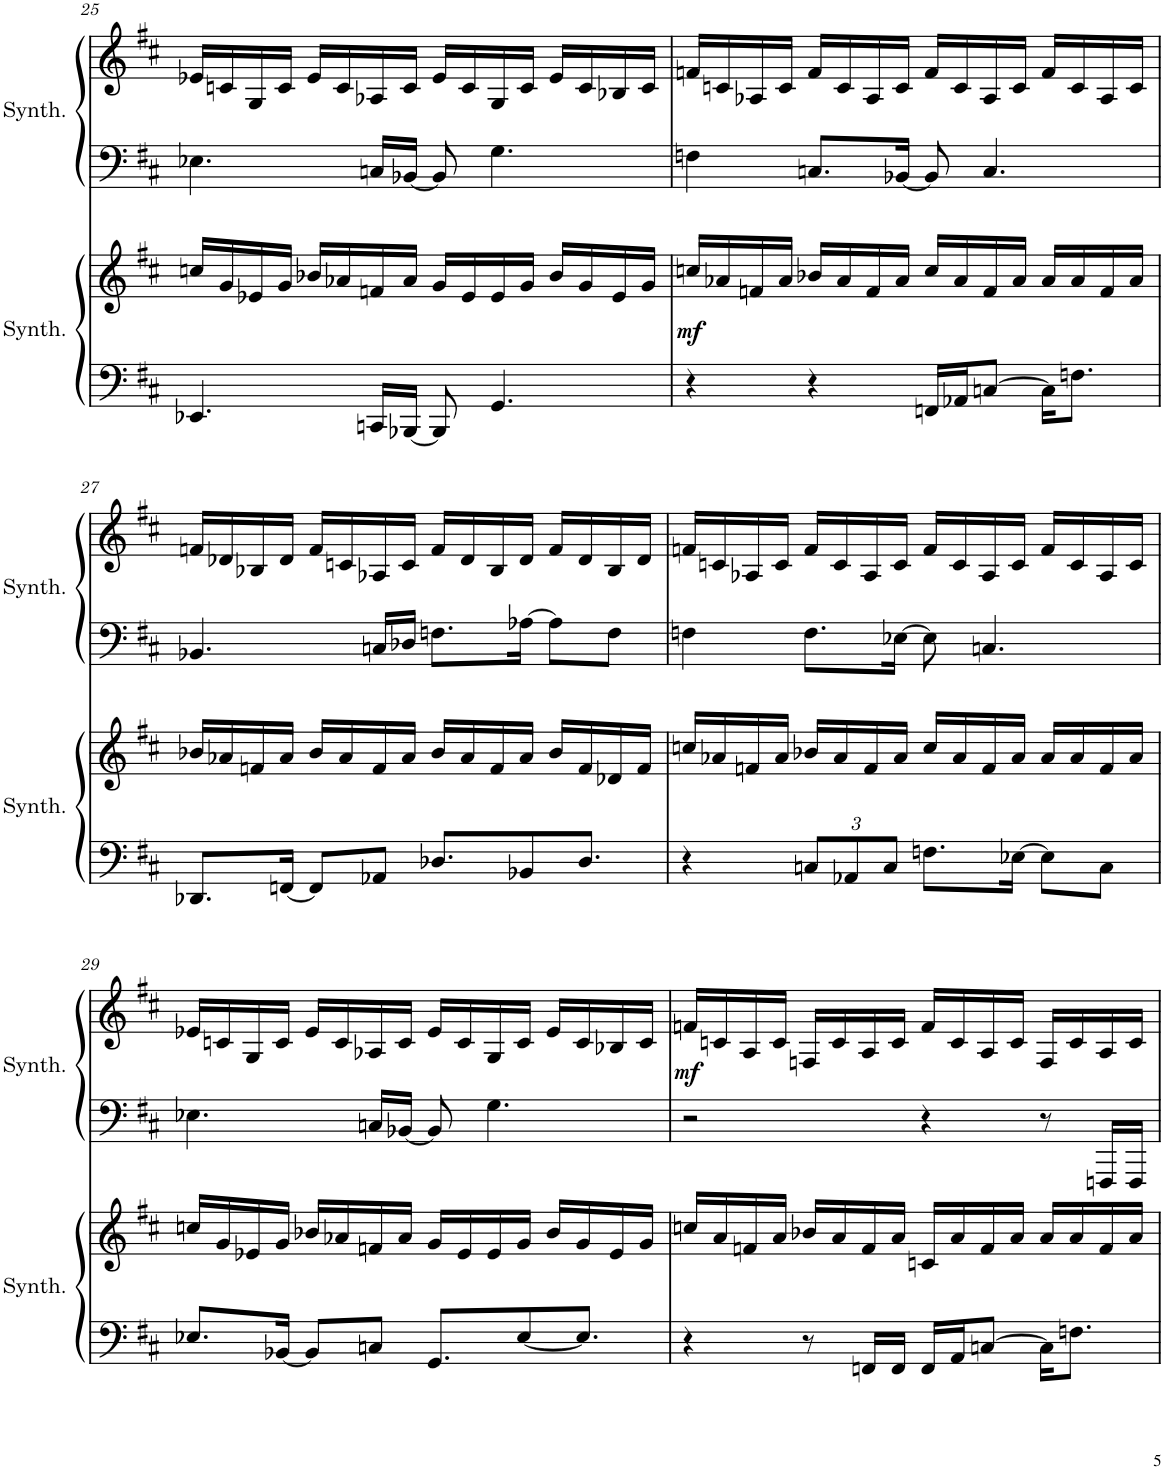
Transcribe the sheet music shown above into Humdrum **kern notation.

**kern	**kern	**dynam	**kern	**kern	**dynam
*part2	*part2	*part2	*part1	*part1	*part1
*staff4	*staff3	*staff3/4	*staff2	*staff1	*staff1/2
*I"Square Synthesizer	*	*	*I"Square Synthesizer	*	*
*I'Synth.	*	*	*I'Synth.	*	*
!!LO:PB:g=z
*clefF4	*clefG2	*	*clefF4	*clefG2	*
*k[f#c#]	*k[f#c#]	*	*k[f#c#]	*k[f#c#]	*
*M4/4	*M4/4	*	*M4/4	*M4/4	*
=25	=25	=25	=25	=25	=25
4.EE-X/	16ccn/LL	.	4.E-X\	16e-X/LL	.
.	16g/	.	.	16cn/	.
.	16e-X/	.	.	16G/	.
.	16g/JJ	.	.	16c/JJ	.
.	16b-X/LL	.	.	16e-/LL	.
.	16a-X/	.	.	16c/	.
16CCn/LL	16fn/	.	16Cn/LL	16A-X/	.
[16BBB-X/JJ	16a-/JJ	.	[16BB-X/JJ	16c/JJ	.
8BBB-/]	16g/LL	.	8BB-/]	16e-/LL	.
.	16e-/	.	.	16c/	.
4.GG/	16e-/	.	4.G\	16G/	.
.	16g/JJ	.	.	16c/JJ	.
.	16b-/LL	.	.	16e-/LL	.
.	16g/	.	.	16c/	.
.	16e-/	.	.	16B-X/	.
.	16g/JJ	.	.	16c/JJ	.
=26	=26	=26	=26	=26	=26
!	!	!LO:DY:b	!	!	!
4r	16ccn/LL	mf	4Fn\	16fn/LL	.
.	16a-X/	.	.	16cn/	.
.	16fn/	.	.	16A-X/	.
.	16a-/JJ	.	.	16c/JJ	.
4r	16b-X/LL	.	8.Cn/L	16f/LL	.
.	16a-/	.	.	16c/	.
.	16f/	.	.	16A-/	.
.	16a-/JJ	.	[16BB-X/Jk	16c/JJ	.
16FFn/LL	16cc/LL	.	8BB-/]	16f/LL	.
16AA-X/J	16a-/	.	.	16c/	.
[8Cn/J	16f/	.	4.C/	16A-/	.
.	16a-/JJ	.	.	16c/JJ	.
16C\KL]	16a-/LL	.	.	16f/LL	.
8.Fn\J	16a-/	.	.	16c/	.
.	16f/	.	.	16A-/	.
.	16a-/JJ	.	.	16c/JJ	.
!!LO:LB:g=z
=27	=27	=27	=27	=27	=27
8.DD-X/L	16b-X/LL	.	4.BB-X/	16fn/LL	.
.	16a-X/	.	.	16d-X/	.
.	16fn/	.	.	16B-X/	.
[16FFn/Jk	16a-/JJ	.	.	16d-/JJ	.
8FF/L]	16b-/LL	.	.	16f/LL	.
.	16a-/	.	.	16cn/	.
8AA-X/J	16f/	.	16Cn/LL	16A-X/	.
.	16a-/JJ	.	16D-X/JJ	16c/JJ	.
8.D-X/L	16b-/LL	.	8.Fn\L	16f/LL	.
.	16a-/	.	.	16d-/	.
.	16f/	.	.	16B-/	.
8BB-X/	16a-/JJ	.	[16A-X\Jk	16d-/JJ	.
.	16b-/LL	.	8A-\L]	16f/LL	.
8.D-/J	16f/	.	.	16d-/	.
.	16d-X/	.	8F\J	16B-/	.
.	16f/JJ	.	.	16d-/JJ	.
=28	=28	=28	=28	=28	=28
4r	16ccn/LL	.	4Fn\	16fn/LL	.
.	16a-X/	.	.	16cn/	.
.	16fn/	.	.	16A-X/	.
.	16a-/JJ	.	.	16c/JJ	.
*Xbrackettup	*	*	*	*	*
12Cn/L	16b-X/LL	.	8.F\L	16f/LL	.
.	16a-/	.	.	16c/	.
12AA-X/	.	.	.	.	.
.	16f/	.	.	16A-/	.
12C/J	.	.	.	.	.
.	16a-/JJ	.	[16E-X\Jk	16c/JJ	.
8.Fn\L	16cc/LL	.	8E-\]	16f/LL	.
.	16a-/	.	.	16c/	.
.	16f/	.	4.Cn/	16A-/	.
[16E-X\Jk	16a-/JJ	.	.	16c/JJ	.
8E-\L]	16a-/LL	.	.	16f/LL	.
.	16a-/	.	.	16c/	.
8C\J	16f/	.	.	16A-/	.
.	16a-/JJ	.	.	16c/JJ	.
!!LO:LB:g=z
=29	=29	=29	=29	=29	=29
8.E-X/L	16ccn/LL	.	4.E-X\	16e-X/LL	.
.	16g/	.	.	16cn/	.
.	16e-X/	.	.	16G/	.
[16BB-X/Jk	16g/JJ	.	.	16c/JJ	.
8BB-/L]	16b-X/LL	.	.	16e-/LL	.
.	16a-X/	.	.	16c/	.
8Cn/J	16fn/	.	16Cn/LL	16A-X/	.
.	16a-/JJ	.	[16BB-X/JJ	16c/JJ	.
8.GG/L	16g/LL	.	8BB-/]	16e-/LL	.
.	16e-/	.	.	16c/	.
.	16e-/	.	4.G\	16G/	.
[8E-/	16g/JJ	.	.	16c/JJ	.
.	16b-/LL	.	.	16e-/LL	.
8.E-/J]	16g/	.	.	16c/	.
.	16e-/	.	.	16B-X/	.
.	16g/JJ	.	.	16c/JJ	.
=30	=30	=30	=30	=30	=30
!	!	!	!	!	!LO:DY:b
4r	16ccn/LL	.	2r	16fn/LL	mf
.	16a/	.	.	16cn/	.
.	16fn/	.	.	16A/	.
.	16a/JJ	.	.	16c/JJ	.
8r	16b-X/LL	.	.	16Fn/LL	.
.	16a/	.	.	16c/	.
16FFn/LL	16f/	.	.	16A/	.
16FF/JJ	16a/JJ	.	.	16c/JJ	.
16FF/LL	16cn/LL	.	4r	16f/LL	.
16AA/J	16a/	.	.	16c/	.
[8Cn/J	16f/	.	.	16A/	.
.	16a/JJ	.	.	16c/JJ	.
16C\KL]	16a/LL	.	8r	16F/LL	.
8.Fn\J	16a/	.	.	16c/	.
.	16f/	.	16FFFn/LL	16A/	.
.	16a/JJ	.	16FFF/JJ	16c/JJ	.
=	=	=	=	=	=
*-	*-	*-	*-	*-	*-
